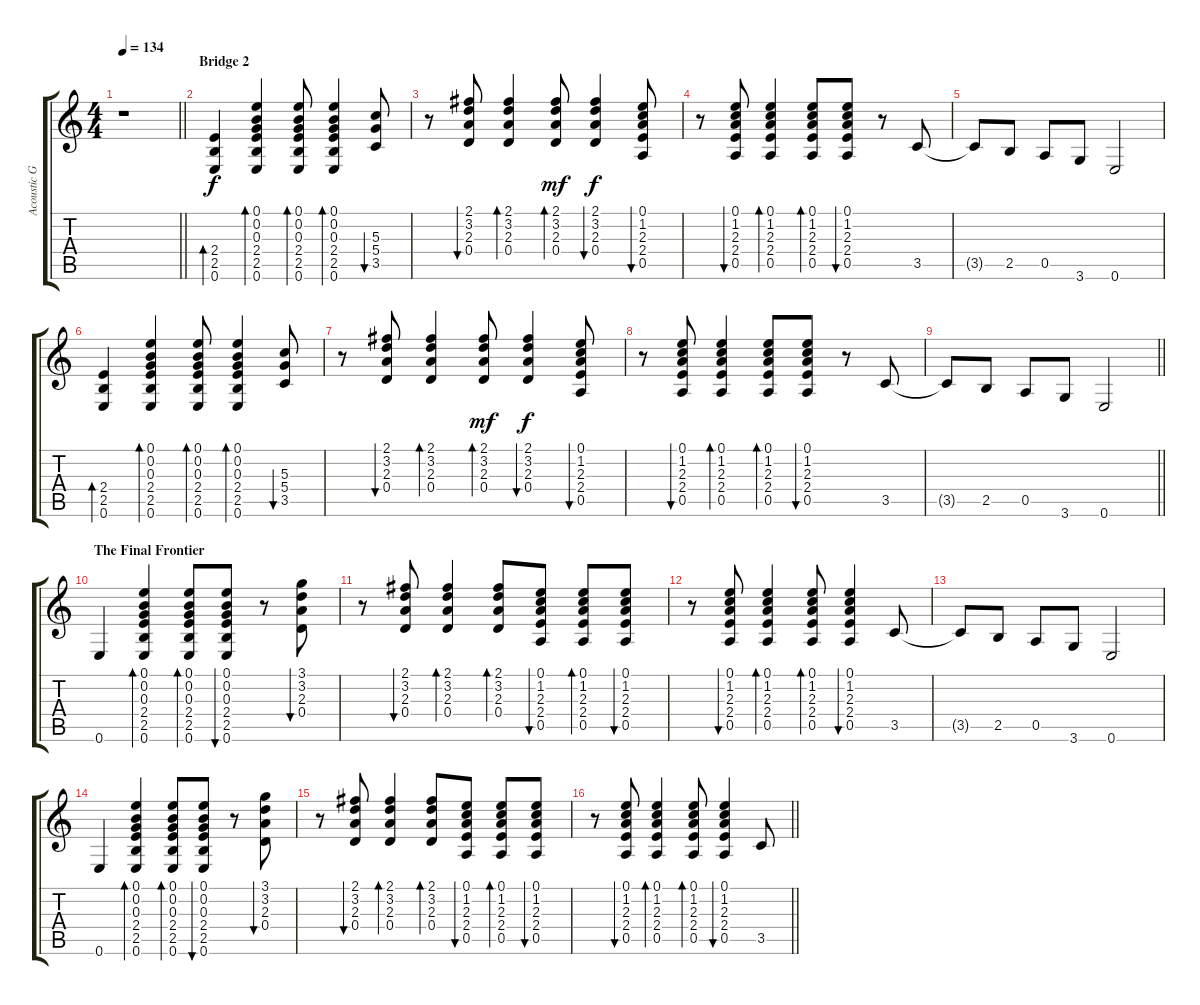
\track ("Acoustic Guitar" "Acoustic G") {instrument acousticguitarsteel}
\staff {score tabs}
\tuning (E4 B3 G3 D3 A2 E2) {hide}
\ts (4 4)
\tempo 134
\clef g2
\barLineRight lightlight
\ks c
r.1{dy f} |
\section ("" "Bridge 2")
(2.4 2.5 0.6).4{bd 30} (0.1 0.2 0.3 2.4 2.5 0.6).4{bd 30} (0.1 0.2 0.3 2.4 2.5 0.6).8{bd 30} (0.1 0.2 0.3 2.4 2.5 0.6).4{bd 30} (5.3 5.4 3.5).8{bu 30} |
r.8 (2.1 3.2 2.3 0.4).8{bu 30} (2.1 3.2 2.3 0.4).4{bd 30} (2.1 3.2 2.3 0.4).8{bd 30 dy mf} (2.1 3.2 2.3 0.4).4{bu 60 dy f} (0.1 1.2 2.3 2.4 0.5).8{bu 60} |
r.8 (0.1 1.2 2.3 2.4 0.5).8{bu 60} (0.1 1.2 2.3 2.4 0.5).4{bd 60} (0.1 1.2 2.3 2.4 0.5).8{bd 30} (0.1 1.2 2.3 2.4 0.5).8{bu 60} r.8 3.5.8 |
3.5{t}.8 2.5.8 0.5.8 3.6.8 0.6.2 |
(2.4 2.5 0.6).4{bd 30} (0.1 0.2 0.3 2.4 2.5 0.6).4{bd 30} (0.1 0.2 0.3 2.4 2.5 0.6).8{bd 30} (0.1 0.2 0.3 2.4 2.5 0.6).4{bd 30} (5.3 5.4 3.5).8{bu 30} |
r.8 (2.1 3.2 2.3 0.4).8{bu 30} (2.1 3.2 2.3 0.4).4{bd 30} (2.1 3.2 2.3 0.4).8{bd 30 dy mf} (2.1 3.2 2.3 0.4).4{bu 60 dy f} (0.1 1.2 2.3 2.4 0.5).8{bu 60} |
r.8 (0.1 1.2 2.3 2.4 0.5).8{bu 60} (0.1 1.2 2.3 2.4 0.5).4{bd 60} (0.1 1.2 2.3 2.4 0.5).8{bd 30} (0.1 1.2 2.3 2.4 0.5).8{bu 60} r.8 3.5.8 |
\barLineRight lightlight
3.5{t}.8 2.5.8 0.5.8 3.6.8 0.6.2 |
\section ("" "The Final Frontier")
0.6.4 (0.1 0.2 0.3 2.4 2.5 0.6).4{bd 30} (0.1 0.2 0.3 2.4 2.5 0.6).8{bd 30} (0.1 0.2 0.3 2.4 2.5 0.6).8{bu 60} r.8 (3.1 3.2 2.3 0.4).8{bu 60} |
r.8 (2.1 3.2 2.3 0.4).8{bu 30} (2.1 3.2 2.3 0.4).4{bd 60} (2.1 3.2 2.3 0.4).8{bd 60} (0.1 1.2 2.3 2.4 0.5).8{bu 60} (0.1 1.2 2.3 2.4 0.5).8{bd 60} (0.1 1.2 2.3 2.4 0.5).8{bu 60} |
r.8 (0.1 1.2 2.3 2.4 0.5).8{bu 30} (0.1 1.2 2.3 2.4 0.5).4{bd 30} (0.1 1.2 2.3 2.4 0.5).8{bd 30} (0.1 1.2 2.3 2.4 0.5).4{bu 30} 3.5.8 |
3.5{t}.8 2.5.8 0.5.8 3.6.8 0.6.2 |
0.6.4 (0.1 0.2 0.3 2.4 2.5 0.6).4{bd 30} (0.1 0.2 0.3 2.4 2.5 0.6).8{bd 30} (0.1 0.2 0.3 2.4 2.5 0.6).8{bu 60} r.8 (3.1 3.2 2.3 0.4).8{bu 60} |
r.8 (2.1 3.2 2.3 0.4).8{bu 30} (2.1 3.2 2.3 0.4).4{bd 60} (2.1 3.2 2.3 0.4).8{bd 60} (0.1 1.2 2.3 2.4 0.5).8{bu 60} (0.1 1.2 2.3 2.4 0.5).8{bd 60} (0.1 1.2 2.3 2.4 0.5).8{bu 60} |
\barLineRight lightlight
r.8 (0.1 1.2 2.3 2.4 0.5).8{bu 30} (0.1 1.2 2.3 2.4 0.5).4{bd 30} (0.1 1.2 2.3 2.4 0.5).8{bd 30} (0.1 1.2 2.3 2.4 0.5).4{bu 30} 3.5.8
